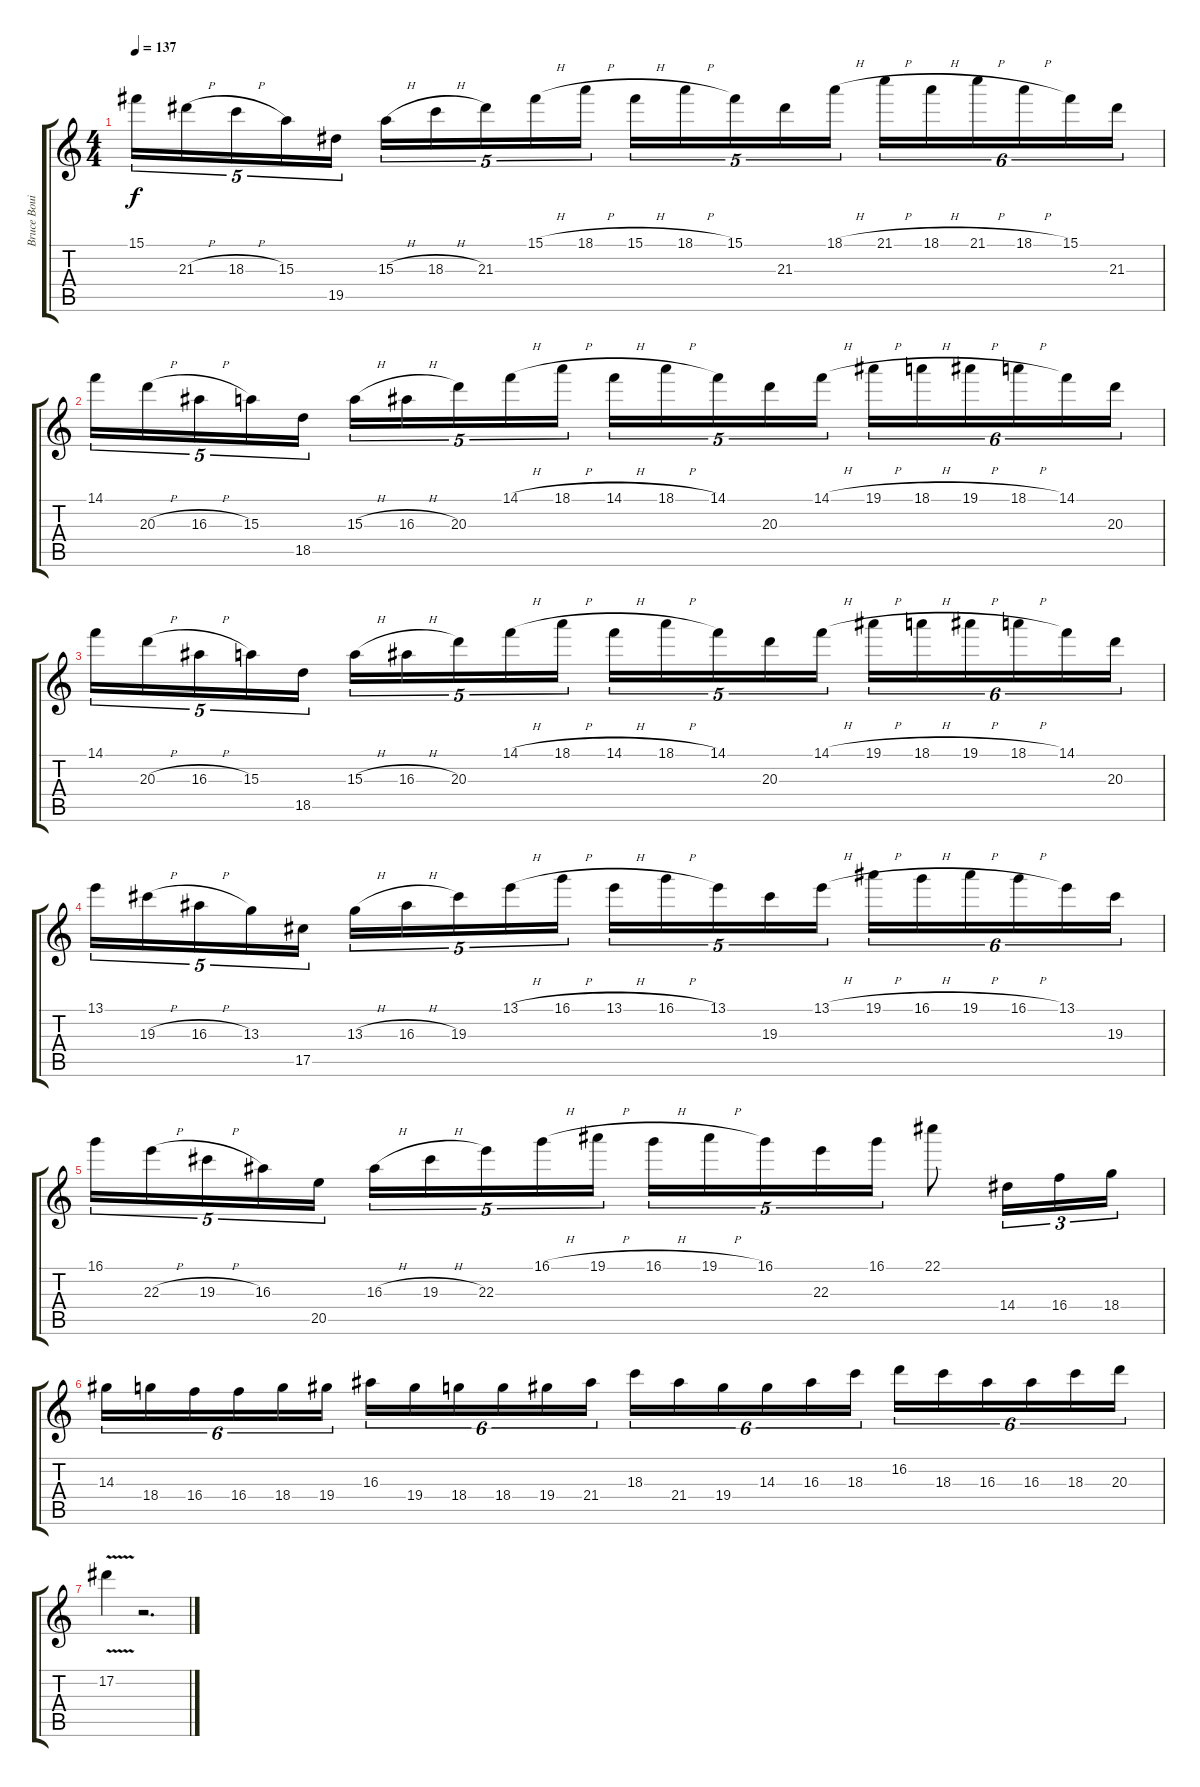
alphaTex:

\track ("Bruce Bouillet" "Bruce Boui") {instrument distortionguitar}
\staff {score tabs}
\tuning (Eb4 Bb3 Gb3 Db3 Ab2 Eb2) {hide}
\ts (4 4)
\tempo 137
\clef g2
\ks c
15.1.16{tu (5 4) dy f} 21.3{h}.16{tu (5 4)} 18.3{h}.16{tu (5 4)} 15.3.16{tu (5 4)} 19.5.16{tu (5 4)} 15.3{h}.16{tu (5 4)} 18.3{h}.16{tu (5 4)} 21.3.16{tu (5 4)} 15.1{h}.16{tu (5 4)} 18.1{h}.16{tu (5 4)} 15.1{h}.16{tu (5 4)} 18.1{h}.16{tu (5 4)} 15.1.16{tu (5 4)} 21.3.16{tu (5 4)} 18.1{h}.16{tu (5 4)} 21.1{h}.16{tu (6 4)} 18.1{h}.16{tu (6 4)} 21.1{h}.16{tu (6 4)} 18.1{h}.16{tu (6 4)} 15.1.16{tu (6 4)} 21.3.16{tu (6 4)} |
14.1.16{tu (5 4)} 20.3{h}.16{tu (5 4)} 16.3{h}.16{tu (5 4)} 15.3.16{tu (5 4)} 18.5.16{tu (5 4)} 15.3{h}.16{tu (5 4)} 16.3{h}.16{tu (5 4)} 20.3.16{tu (5 4)} 14.1{h}.16{tu (5 4)} 18.1{h}.16{tu (5 4)} 14.1{h}.16{tu (5 4)} 18.1{h}.16{tu (5 4)} 14.1.16{tu (5 4)} 20.3.16{tu (5 4)} 14.1{h}.16{tu (5 4)} 19.1{h}.16{tu (6 4)} 18.1{h}.16{tu (6 4)} 19.1{h}.16{tu (6 4)} 18.1{h}.16{tu (6 4)} 14.1.16{tu (6 4)} 20.3.16{tu (6 4)} |
14.1.16{tu (5 4)} 20.3{h}.16{tu (5 4)} 16.3{h}.16{tu (5 4)} 15.3.16{tu (5 4)} 18.5.16{tu (5 4)} 15.3{h}.16{tu (5 4)} 16.3{h}.16{tu (5 4)} 20.3.16{tu (5 4)} 14.1{h}.16{tu (5 4)} 18.1{h}.16{tu (5 4)} 14.1{h}.16{tu (5 4)} 18.1{h}.16{tu (5 4)} 14.1.16{tu (5 4)} 20.3.16{tu (5 4)} 14.1{h}.16{tu (5 4)} 19.1{h}.16{tu (6 4)} 18.1{h}.16{tu (6 4)} 19.1{h}.16{tu (6 4)} 18.1{h}.16{tu (6 4)} 14.1.16{tu (6 4)} 20.3.16{tu (6 4)} |
13.1.16{tu (5 4)} 19.3{h}.16{tu (5 4)} 16.3{h}.16{tu (5 4)} 13.3.16{tu (5 4)} 17.5.16{tu (5 4)} 13.3{h}.16{tu (5 4)} 16.3{h}.16{tu (5 4)} 19.3.16{tu (5 4)} 13.1{h}.16{tu (5 4)} 16.1{h}.16{tu (5 4)} 13.1{h}.16{tu (5 4)} 16.1{h}.16{tu (5 4)} 13.1.16{tu (5 4)} 19.3.16{tu (5 4)} 13.1{h}.16{tu (5 4)} 19.1{h}.16{tu (6 4)} 16.1{h}.16{tu (6 4)} 19.1{h}.16{tu (6 4)} 16.1{h}.16{tu (6 4)} 13.1.16{tu (6 4)} 19.3.16{tu (6 4)} |
16.1.16{tu (5 4)} 22.3{h}.16{tu (5 4)} 19.3{h}.16{tu (5 4)} 16.3.16{tu (5 4)} 20.5.16{tu (5 4)} 16.3{h}.16{tu (5 4)} 19.3{h}.16{tu (5 4)} 22.3.16{tu (5 4)} 16.1{h}.16{tu (5 4)} 19.1{h}.16{tu (5 4)} 16.1{h}.16{tu (5 4)} 19.1{h}.16{tu (5 4)} 16.1.16{tu (5 4)} 22.3.16{tu (5 4)} 16.1.16{tu (5 4)} 22.1.8 14.4.16{tu (3 2)} 16.4.16{tu (3 2)} 18.4.16{tu (3 2)} |
14.3.16{tu (6 4)} 18.4.16{tu (6 4)} 16.4.16{tu (6 4)} 16.4.16{tu (6 4)} 18.4.16{tu (6 4)} 19.4.16{tu (6 4)} 16.3.16{tu (6 4)} 19.4.16{tu (6 4)} 18.4.16{tu (6 4)} 18.4.16{tu (6 4)} 19.4.16{tu (6 4)} 21.4.16{tu (6 4)} 18.3.16{tu (6 4)} 21.4.16{tu (6 4)} 19.4.16{tu (6 4)} 14.3.16{tu (6 4)} 16.3.16{tu (6 4)} 18.3.16{tu (6 4)} 16.2.16{tu (6 4)} 18.3.16{tu (6 4)} 16.3.16{tu (6 4)} 16.3.16{tu (6 4)} 18.3.16{tu (6 4)} 20.3.16{tu (6 4)} |
17.2{v}.4 r.2{d}
